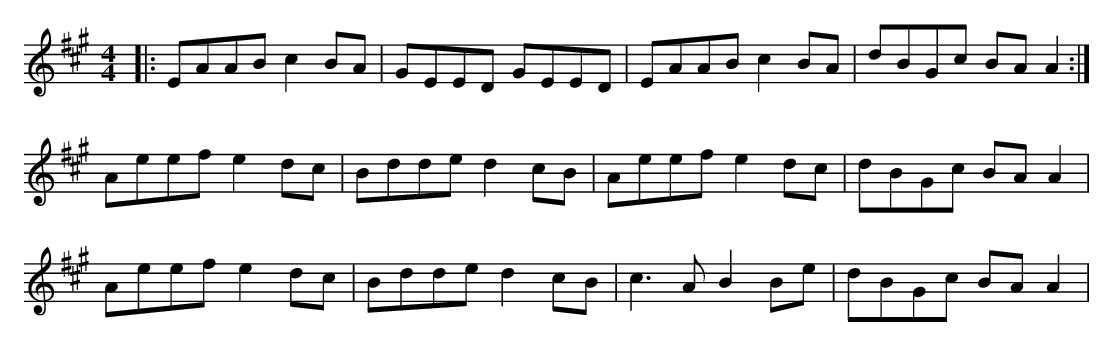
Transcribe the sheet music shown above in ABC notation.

X:1
M:4/4
K:A
|:EAAB c2 BA|GEED GEED|EAAB c2 BA|dBGc BA A2:|
Aeef e2 dc|Bdde d2 cB|Aeef e2 dc|dBGc BA A2|
Aeef e2 dc|Bdde d2 cB|c3 A B2 Be|dBGc BA A2|
